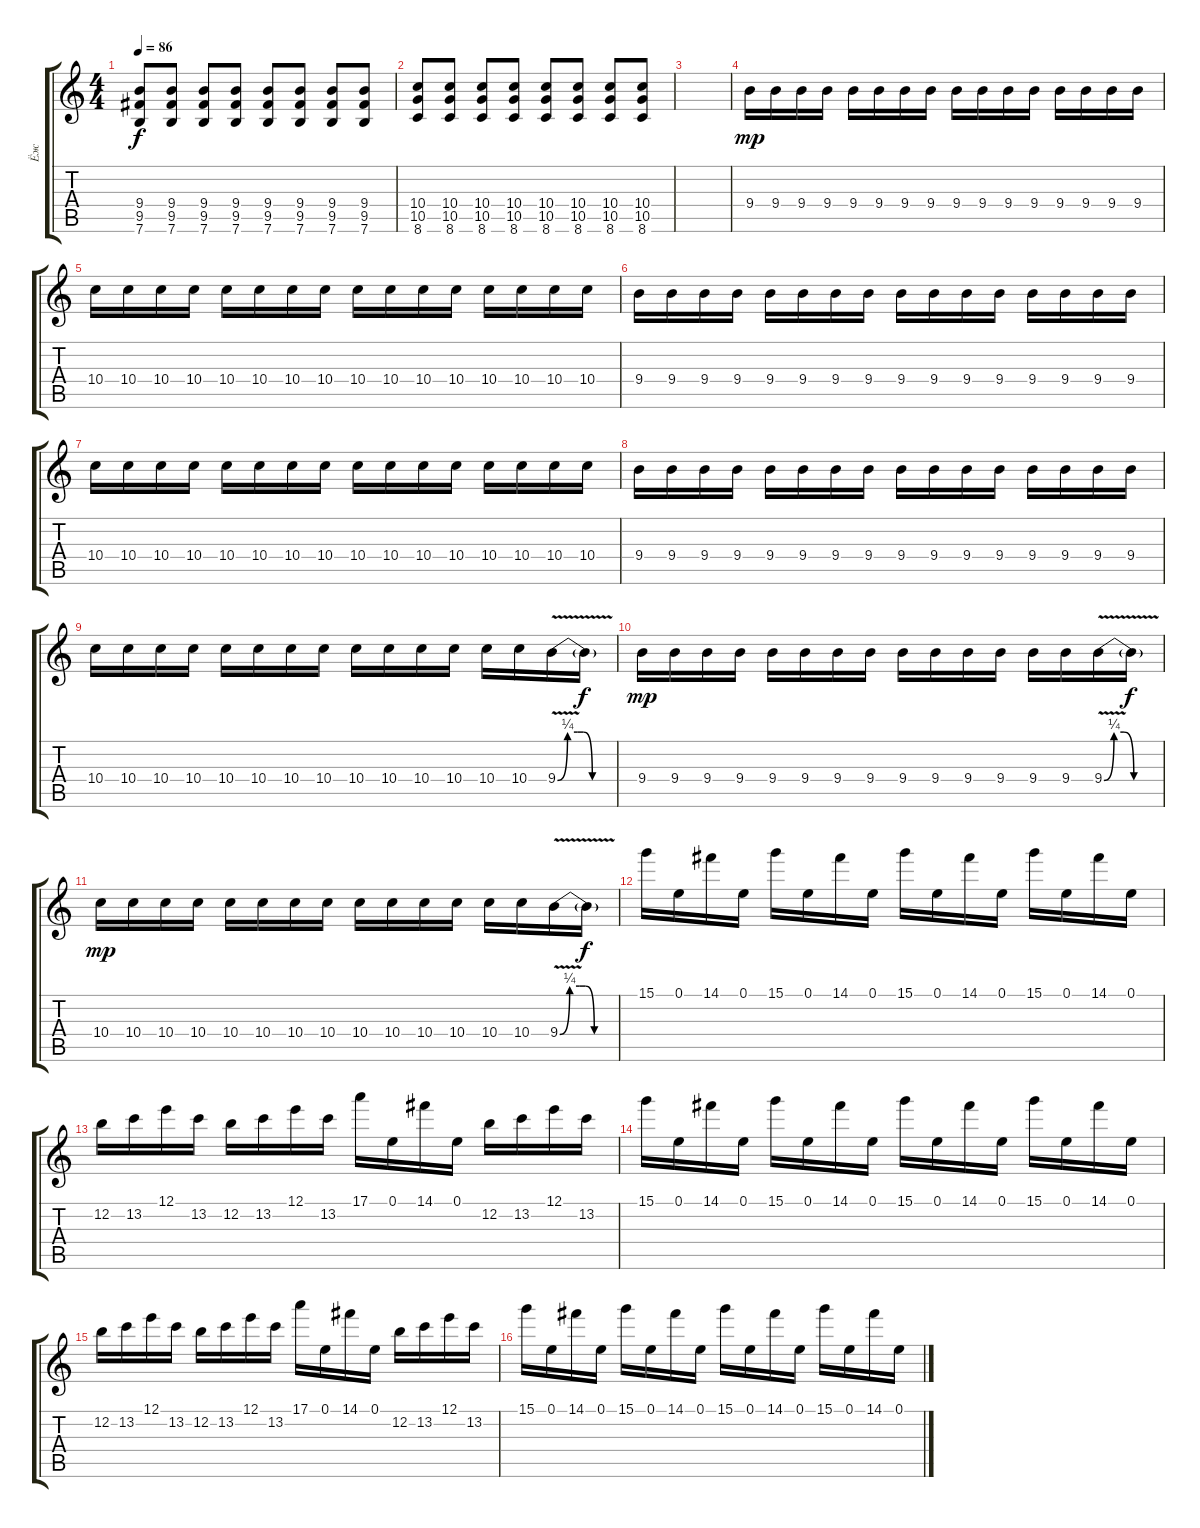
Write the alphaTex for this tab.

\track ("Ёж" "Ёж") {instrument acousticguitarsteel}
\staff {score tabs}
\tuning (E4 B3 G3 D3 A2 E2) {hide}
\ts (4 4)
\tempo 86
\clef g2
\ks c
(9.4 9.5 7.6).8{dy f} (9.4 9.5 7.6).8 (9.4 9.5 7.6).8 (9.4 9.5 7.6).8 (9.4 9.5 7.6).8 (9.4 9.5 7.6).8 (9.4 9.5 7.6).8 (9.4 9.5 7.6).8 |
(10.4 10.5 8.6).8 (10.4 10.5 8.6).8 (10.4 10.5 8.6).8 (10.4 10.5 8.6).8 (10.4 10.5 8.6).8 (10.4 10.5 8.6).8 (10.4 10.5 8.6).8 (10.4 10.5 8.6).8 |
|
9.4.16{dy mp volume 7 instrument distortionguitar} 9.4.16 9.4.16 9.4.16 9.4.16 9.4.16 9.4.16 9.4.16 9.4.16 9.4.16 9.4.16 9.4.16 9.4.16 9.4.16 9.4.16 9.4.16 |
10.4.16 10.4.16 10.4.16 10.4.16 10.4.16 10.4.16 10.4.16 10.4.16 10.4.16 10.4.16 10.4.16 10.4.16 10.4.16 10.4.16 10.4.16 10.4.16 |
9.4.16 9.4.16 9.4.16 9.4.16 9.4.16 9.4.16 9.4.16 9.4.16 9.4.16 9.4.16 9.4.16 9.4.16 9.4.16 9.4.16 9.4.16 9.4.16 |
10.4.16 10.4.16 10.4.16 10.4.16 10.4.16 10.4.16 10.4.16 10.4.16 10.4.16 10.4.16 10.4.16 10.4.16 10.4.16 10.4.16 10.4.16 10.4.16 |
9.4.16{volume 12} 9.4.16 9.4.16 9.4.16 9.4.16 9.4.16 9.4.16 9.4.16 9.4.16 9.4.16 9.4.16 9.4.16 9.4.16 9.4.16 9.4.16 9.4.16 |
10.4.16 10.4.16 10.4.16 10.4.16 10.4.16 10.4.16 10.4.16 10.4.16 10.4.16 10.4.16 10.4.16 10.4.16 10.4.16 10.4.16 9.4{be (custom 0 0 10 1 20 1 26 1 35 0 60 0) v}.16{volume 15} 9.4{t}.16{dy f} |
9.4.16{dy mp} 9.4.16 9.4.16 9.4.16 9.4.16 9.4.16 9.4.16 9.4.16 9.4.16 9.4.16 9.4.16 9.4.16 9.4.16 9.4.16 9.4{be (custom 0 0 10 1 20 1 30 0 60 0) v}.16{volume 15} 9.4{t}.16{dy f} |
10.4.16{dy mp} 10.4.16 10.4.16 10.4.16 10.4.16 10.4.16 10.4.16 10.4.16 10.4.16 10.4.16 10.4.16 10.4.16 10.4.16 10.4.16 9.4{be (custom 0 0 10 1 20 1 26 1 35 0 60 0) v}.16{volume 15} 9.4{t}.16{dy f} |
15.1.16{volume 9} 0.1.16 14.1.16 0.1.16 15.1.16 0.1.16 14.1.16 0.1.16 15.1.16 0.1.16 14.1.16 0.1.16 15.1.16 0.1.16 14.1.16 0.1.16 |
12.2.16 13.2.16 12.1.16 13.2.16 12.2.16 13.2.16 12.1.16 13.2.16 17.1.16 0.1.16 14.1.16 0.1.16 12.2.16 13.2.16 12.1.16 13.2.16 |
15.1.16 0.1.16 14.1.16 0.1.16 15.1.16 0.1.16 14.1.16 0.1.16 15.1.16 0.1.16 14.1.16 0.1.16 15.1.16 0.1.16 14.1.16 0.1.16 |
12.2.16 13.2.16 12.1.16 13.2.16 12.2.16 13.2.16 12.1.16 13.2.16 17.1.16 0.1.16 14.1.16 0.1.16 12.2.16 13.2.16 12.1.16 13.2.16 |
15.1.16{volume 9} 0.1.16 14.1.16 0.1.16 15.1.16 0.1.16 14.1.16 0.1.16 15.1.16 0.1.16 14.1.16 0.1.16 15.1.16 0.1.16 14.1.16 0.1.16
